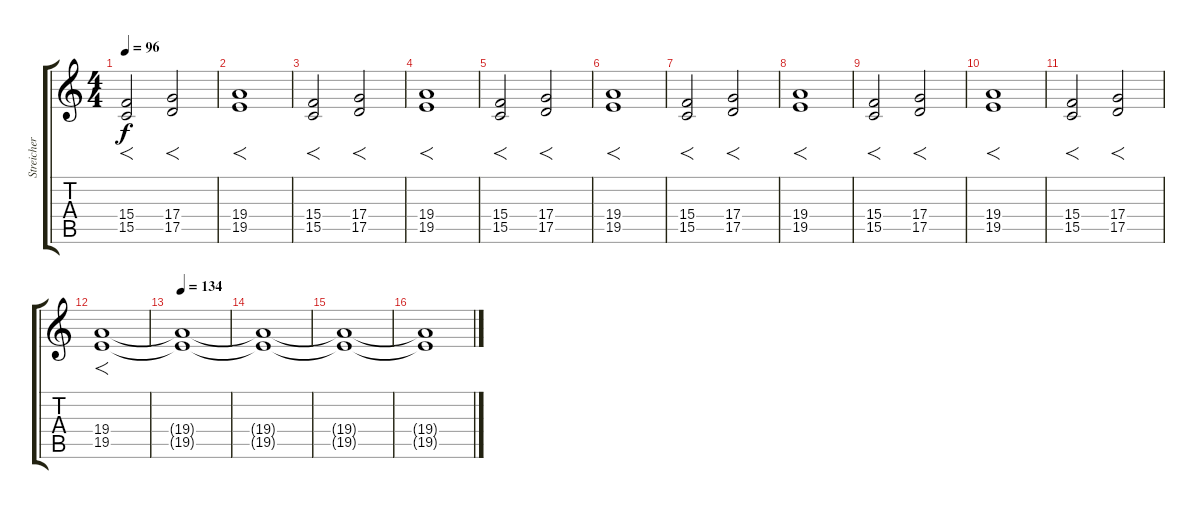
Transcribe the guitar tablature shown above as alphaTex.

\track ("Streicher" "Streicher") {instrument stringensemble1}
\staff {score tabs}
\tuning (E4 B3 G3 D3 A2 E2) {hide}
\ts (4 4)
\tempo 96
\clef g2
\ks c
(15.4 15.5).2{f dy f} (17.4 17.5).2{f} |
(19.4 19.5).1{f} |
(15.4 15.5).2{f} (17.4 17.5).2{f} |
(19.4 19.5).1{f} |
(15.4 15.5).2{f} (17.4 17.5).2{f} |
(19.4 19.5).1{f} |
(15.4 15.5).2{f} (17.4 17.5).2{f} |
(19.4 19.5).1{f} |
(15.4 15.5).2{f} (17.4 17.5).2{f} |
(19.4 19.5).1{f} |
(15.4 15.5).2{f} (17.4 17.5).2{f} |
(19.4 19.5).1{f} |
\tempo 134
(19.4{t} 19.5{t}).1 |
(19.4{t} 19.5{t}).1 |
(19.4{t} 19.5{t}).1{volume 0} |
(19.4{t} 19.5{t}).1
